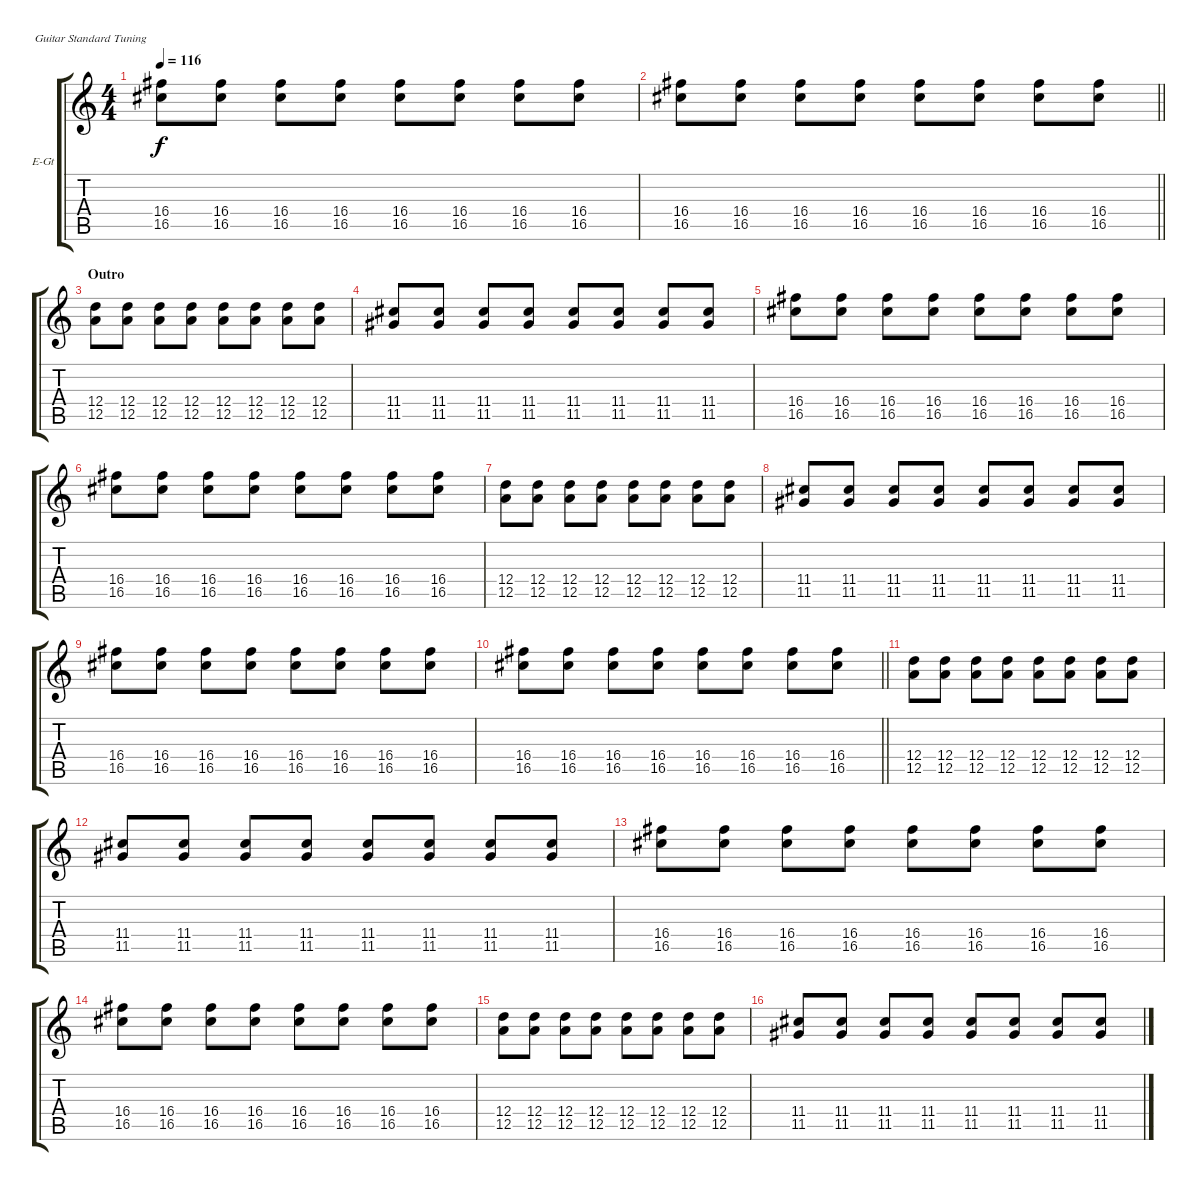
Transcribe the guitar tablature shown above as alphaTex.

\bracketExtendMode groupsimilarinstruments
\firstSystemTrackNameOrientation horizontal
\otherSystemsTrackNameOrientation horizontal
\track ("Rhythm" "E-Gt") {instrument overdrivenguitar}
\staff {score tabs}
\tuning (E4 B3 G3 D3 A2 E2)
\ts (4 4)
\tempo 116
\clef g2
\ks c
(16.4 16.5).8{dy f} (16.4 16.5).8 (16.4 16.5).8 (16.4 16.5).8 (16.4 16.5).8 (16.4 16.5).8 (16.4 16.5).8 (16.4 16.5).8 |
\barLineRight lightlight
(16.4 16.5).8 (16.4 16.5).8 (16.4 16.5).8 (16.4 16.5).8 (16.4 16.5).8 (16.4 16.5).8 (16.4 16.5).8 (16.4 16.5).8 |
\section ("" "Outro")
(12.4 12.5).8 (12.4 12.5).8 (12.4 12.5).8 (12.4 12.5).8 (12.4 12.5).8 (12.4 12.5).8 (12.4 12.5).8 (12.4 12.5).8 |
(11.4 11.5).8 (11.4 11.5).8 (11.4 11.5).8 (11.4 11.5).8 (11.4 11.5).8 (11.4 11.5).8 (11.4 11.5).8 (11.4 11.5).8 |
(16.4 16.5).8 (16.4 16.5).8 (16.4 16.5).8 (16.4 16.5).8 (16.4 16.5).8 (16.4 16.5).8 (16.4 16.5).8 (16.4 16.5).8 |
(16.4 16.5).8 (16.4 16.5).8 (16.4 16.5).8 (16.4 16.5).8 (16.4 16.5).8 (16.4 16.5).8 (16.4 16.5).8 (16.4 16.5).8 |
(12.4 12.5).8 (12.4 12.5).8 (12.4 12.5).8 (12.4 12.5).8 (12.4 12.5).8 (12.4 12.5).8 (12.4 12.5).8 (12.4 12.5).8 |
(11.4 11.5).8 (11.4 11.5).8 (11.4 11.5).8 (11.4 11.5).8 (11.4 11.5).8 (11.4 11.5).8 (11.4 11.5).8 (11.4 11.5).8 |
(16.4 16.5).8 (16.4 16.5).8 (16.4 16.5).8 (16.4 16.5).8 (16.4 16.5).8 (16.4 16.5).8 (16.4 16.5).8 (16.4 16.5).8 |
\barLineRight lightlight
(16.4 16.5).8 (16.4 16.5).8 (16.4 16.5).8 (16.4 16.5).8 (16.4 16.5).8 (16.4 16.5).8 (16.4 16.5).8 (16.4 16.5).8 |
(12.4 12.5).8 (12.4 12.5).8 (12.4 12.5).8 (12.4 12.5).8 (12.4 12.5).8 (12.4 12.5).8 (12.4 12.5).8 (12.4 12.5).8 |
(11.4 11.5).8 (11.4 11.5).8 (11.4 11.5).8 (11.4 11.5).8 (11.4 11.5).8 (11.4 11.5).8 (11.4 11.5).8 (11.4 11.5).8 |
(16.4 16.5).8 (16.4 16.5).8 (16.4 16.5).8 (16.4 16.5).8 (16.4 16.5).8 (16.4 16.5).8 (16.4 16.5).8 (16.4 16.5).8 |
(16.4 16.5).8 (16.4 16.5).8 (16.4 16.5).8 (16.4 16.5).8 (16.4 16.5).8 (16.4 16.5).8 (16.4 16.5).8 (16.4 16.5).8 |
(12.4 12.5).8 (12.4 12.5).8 (12.4 12.5).8 (12.4 12.5).8 (12.4 12.5).8 (12.4 12.5).8 (12.4 12.5).8 (12.4 12.5).8 |
(11.4 11.5).8 (11.4 11.5).8 (11.4 11.5).8 (11.4 11.5).8 (11.4 11.5).8 (11.4 11.5).8 (11.4 11.5).8 (11.4 11.5).8
